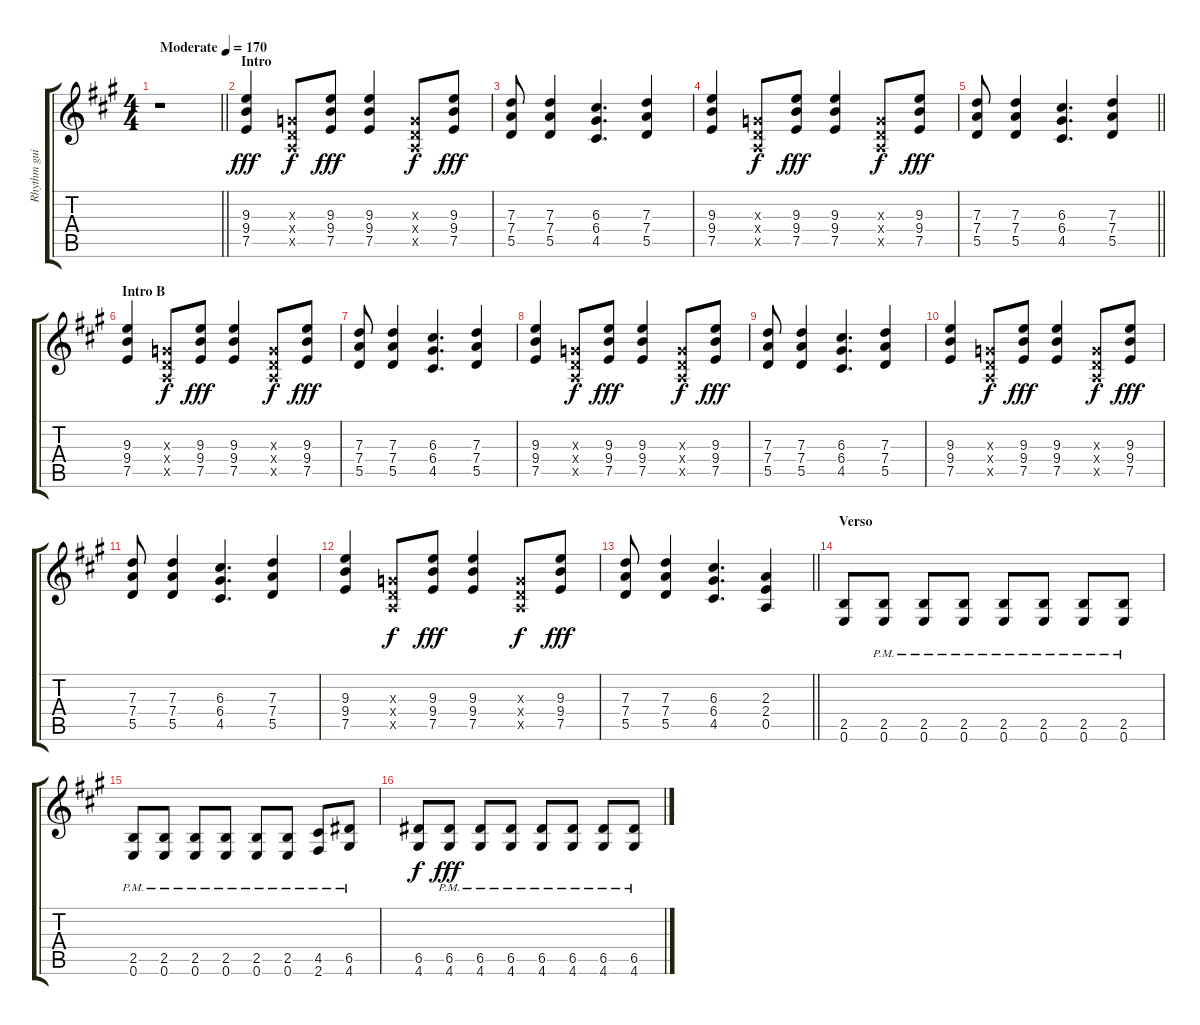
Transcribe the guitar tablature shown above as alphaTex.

\track ("Rhythm guitar" "Rhythm gui") {instrument distortionguitar}
\staff {score tabs}
\tuning (E4 B3 G3 D3 A2 E2) {hide}
\ts (4 4)
\tempo (170 "Moderate")
\clef g2
\barLineRight lightlight
\ks a
r.1{dy fff instrument distortionguitar} |
\section ("" "Intro")
(9.3 9.4 7.5).4 (0.3{x} 0.4{x} 0.5{x}).8{dy f} (9.3 9.4 7.5).8{dy fff} (9.3 9.4 7.5).4 (0.3{x} 0.4{x} 0.5{x}).8{dy f} (9.3 9.4 7.5).8{dy fff} |
(7.3 7.4 5.5).8 (7.3 7.4 5.5).4 (6.3 6.4 4.5).4{d} (7.3 7.4 5.5).4 |
(9.3 9.4 7.5).4 (0.3{x} 0.4{x} 0.5{x}).8{dy f} (9.3 9.4 7.5).8{dy fff} (9.3 9.4 7.5).4 (0.3{x} 0.4{x} 0.5{x}).8{dy f} (9.3 9.4 7.5).8{dy fff} |
\barLineRight lightlight
(7.3 7.4 5.5).8 (7.3 7.4 5.5).4 (6.3 6.4 4.5).4{d} (7.3 7.4 5.5).4 |
\section ("" "Intro B")
(9.3 9.4 7.5).4 (0.3{x} 0.4{x} 0.5{x}).8{dy f} (9.3 9.4 7.5).8{dy fff} (9.3 9.4 7.5).4 (0.3{x} 0.4{x} 0.5{x}).8{dy f} (9.3 9.4 7.5).8{dy fff} |
(7.3 7.4 5.5).8 (7.3 7.4 5.5).4 (6.3 6.4 4.5).4{d} (7.3 7.4 5.5).4 |
(9.3 9.4 7.5).4 (0.3{x} 0.4{x} 0.5{x}).8{dy f} (9.3 9.4 7.5).8{dy fff} (9.3 9.4 7.5).4 (0.3{x} 0.4{x} 0.5{x}).8{dy f} (9.3 9.4 7.5).8{dy fff} |
(7.3 7.4 5.5).8 (7.3 7.4 5.5).4 (6.3 6.4 4.5).4{d} (7.3 7.4 5.5).4 |
(9.3 9.4 7.5).4 (0.3{x} 0.4{x} 0.5{x}).8{dy f} (9.3 9.4 7.5).8{dy fff} (9.3 9.4 7.5).4 (0.3{x} 0.4{x} 0.5{x}).8{dy f} (9.3 9.4 7.5).8{dy fff} |
(7.3 7.4 5.5).8 (7.3 7.4 5.5).4 (6.3 6.4 4.5).4{d} (7.3 7.4 5.5).4 |
(9.3 9.4 7.5).4 (0.3{x} 0.4{x} 0.5{x}).8{dy f} (9.3 9.4 7.5).8{dy fff} (9.3 9.4 7.5).4 (0.3{x} 0.4{x} 0.5{x}).8{dy f} (9.3 9.4 7.5).8{dy fff} |
\barLineRight lightlight
(7.3 7.4 5.5).8 (7.3 7.4 5.5).4 (6.3 6.4 4.5).4{d} (2.3 2.4 0.5).4 |
\section ("" "Verso ")
(2.5 0.6).8 (2.5{pm} 0.6{pm}).8 (2.5{pm} 0.6{pm}).8 (2.5{pm} 0.6{pm}).8 (2.5{pm} 0.6{pm}).8 (2.5{pm} 0.6{pm}).8 (2.5{pm} 0.6{pm}).8 (2.5{pm} 0.6{pm}).8 |
(2.5{pm} 0.6{pm}).8 (2.5{pm} 0.6{pm}).8 (2.5{pm} 0.6{pm}).8 (2.5{pm} 0.6{pm}).8 (2.5{pm} 0.6{pm}).8 (2.5{pm} 0.6{pm}).8 (4.5{pm} 2.6{pm}).8 (6.5{pm} 4.6{pm}).8 |
(6.5 4.6).8{dy f} (6.5{pm} 4.6{pm}).8{dy fff} (6.5{pm} 4.6{pm}).8 (6.5{pm} 4.6{pm}).8 (6.5{pm} 4.6{pm}).8 (6.5{pm} 4.6{pm}).8 (6.5{pm} 4.6{pm}).8 (6.5{pm} 4.6{pm}).8
